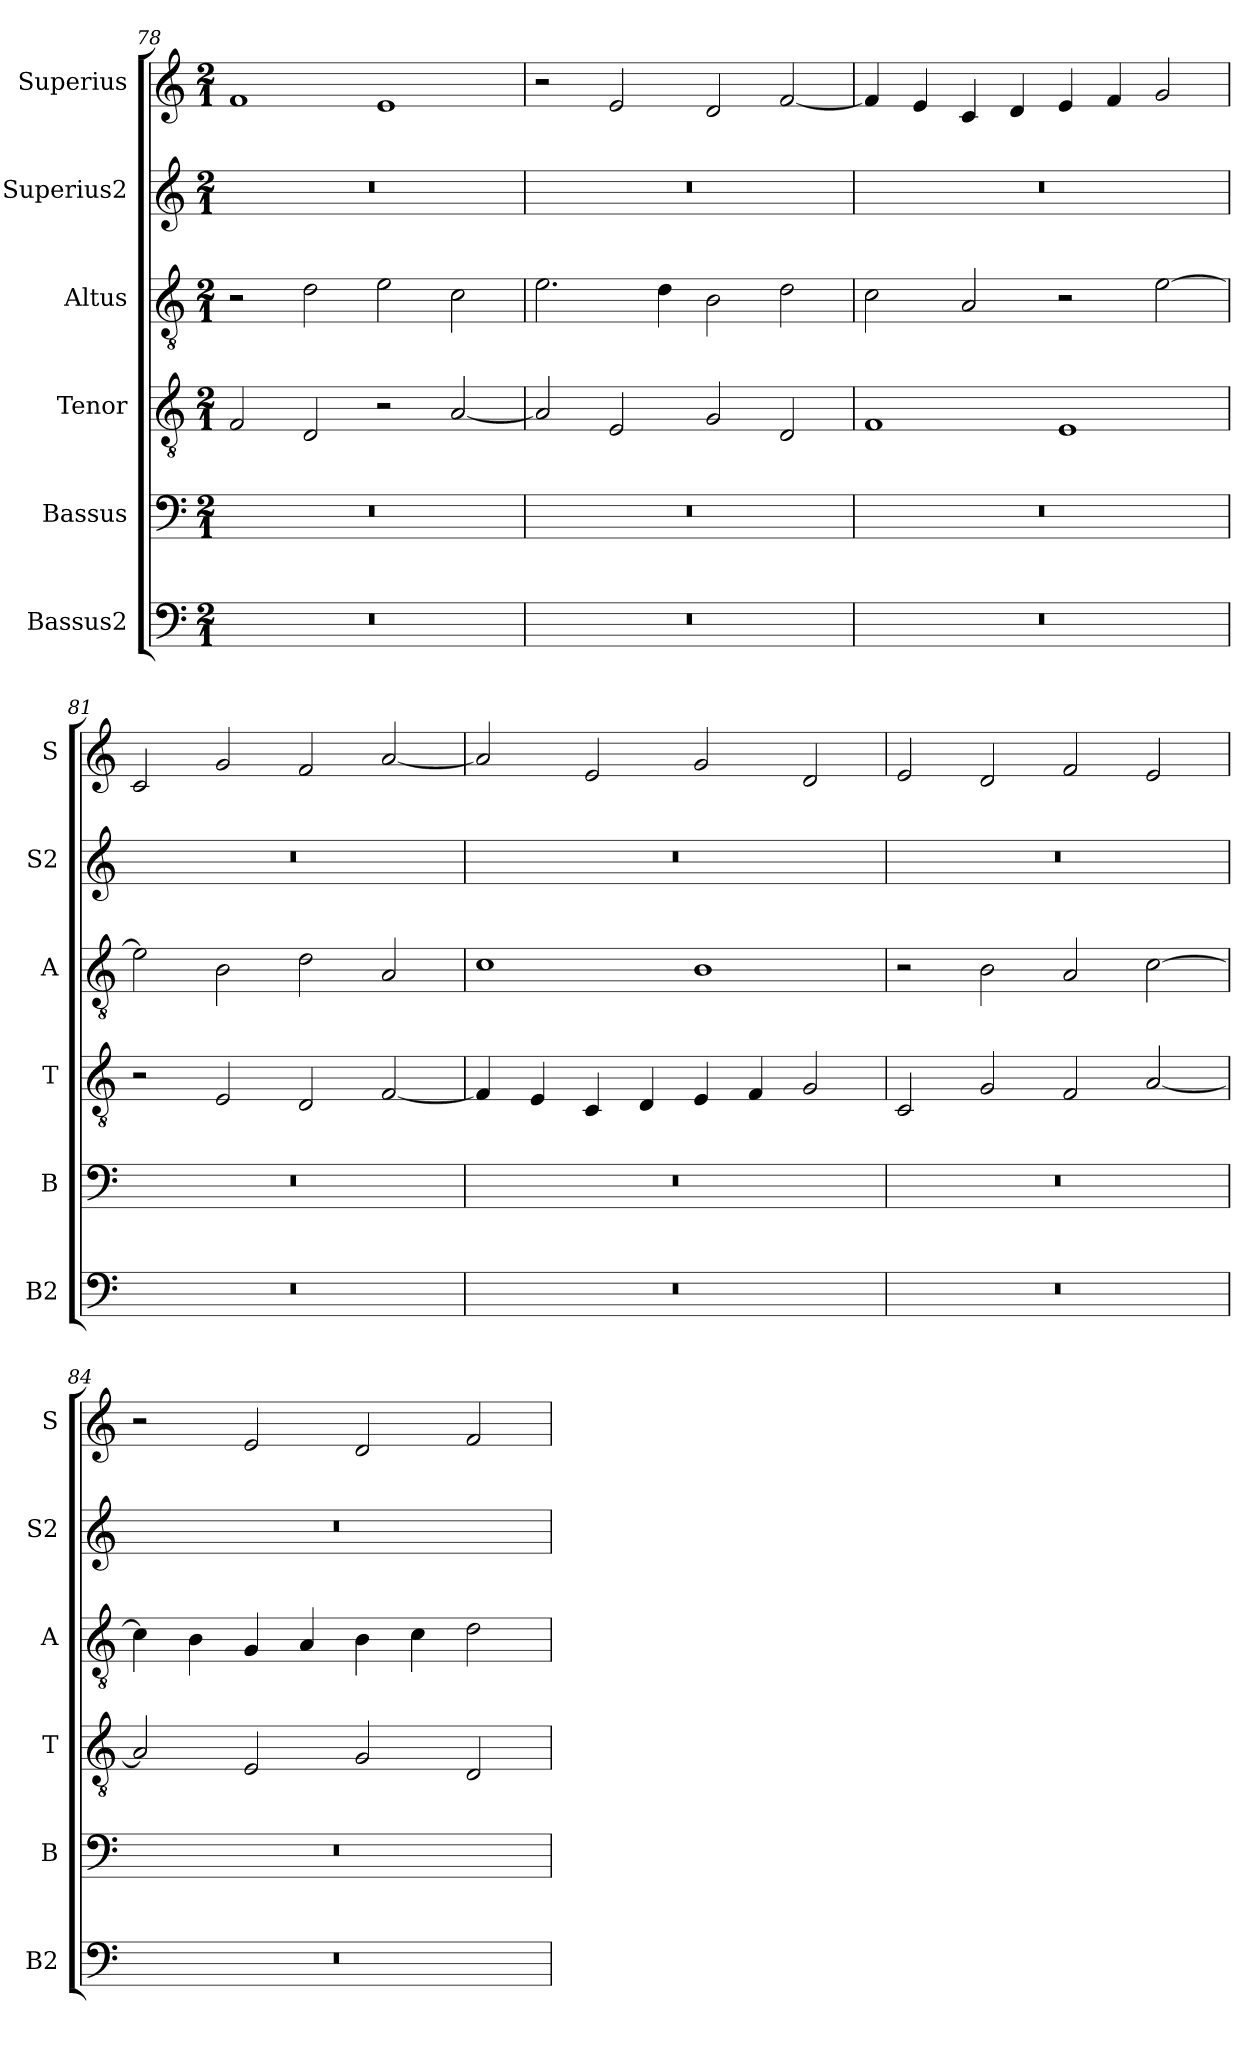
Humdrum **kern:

**kern	**kern	**kern	**kern	**kern	**kern
*part6	*part5	*part4	*part3	*part2	*part1
*staff6	*staff5	*staff4	*staff3	*staff2	*staff1
*I"Bassus2	*I"Bassus	*I"Tenor	*I"Altus	*I"Superius2	*I"Superius
*I'B2	*I'B	*I'T	*I'A	*I'S2	*I'S
*clefF4	*clefF4	*clefGv2	*clefGv2	*clefG2	*clefG2
*k[]	*k[]	*k[]	*k[]	*k[]	*k[]
*M2/1	*M2/1	*M2/1	*M2/1	*M2/1	*M2/1
=78	=78	=78	=78	=78	=78
0r	0r	2F/	2r	0r	1f
.	.	2D/	2d\	.	.
.	.	2r	2e\	.	1e
.	.	[2A/	2c\	.	.
=79	=79	=79	=79	=79	=79
0r	0r	2A/]	2.e\	0r	2r
.	.	2E/	.	.	2e/
.	.	.	4d\	.	.
.	.	2G/	2B\	.	2d/
.	.	2D/	2d\	.	[2f/
=80	=80	=80	=80	=80	=80
0r	0r	1F	2c\	0r	4f/]
.	.	.	.	.	4e/
.	.	.	2A/	.	4c/
.	.	.	.	.	4d/
.	.	1E	2r	.	4e/
.	.	.	.	.	4f/
.	.	.	[2e\	.	2g/
=81	=81	=81	=81	=81	=81
0r	0r	2r	2e\]	0r	2c/
.	.	2E/	2B\	.	2g/
.	.	2D/	2d\	.	2f/
.	.	[2F/	2A/	.	[2a/
=82	=82	=82	=82	=82	=82
0r	0r	4F/]	1c	0r	2a/]
.	.	4E/	.	.	.
.	.	4C/	.	.	2e/
.	.	4D/	.	.	.
.	.	4E/	1B	.	2g/
.	.	4F/	.	.	.
.	.	2G/	.	.	2d/
=83	=83	=83	=83	=83	=83
0r	0r	2C/	2r	0r	2e/
.	.	2G/	2B\	.	2d/
.	.	2F/	2A/	.	2f/
.	.	[2A/	[2c\	.	2e/
=84	=84	=84	=84	=84	=84
0r	0r	2A/]	4c\]	0r	2r
.	.	.	4B\	.	.
.	.	2E/	4G/	.	2e/
.	.	.	4A/	.	.
.	.	2G/	4B\	.	2d/
.	.	.	4c\	.	.
.	.	2D/	2d\	.	2f/
=	=	=	=	=	=
*-	*-	*-	*-	*-	*-
